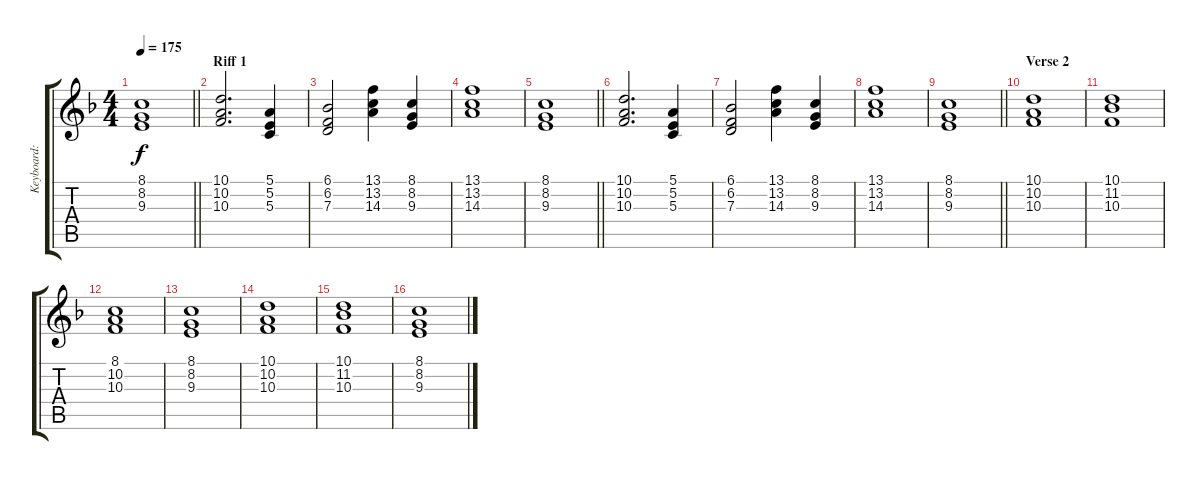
\track ("Keyboard: Juha Mäenpää" "Keyboard: ") {instrument stringensemble1}
\staff {score tabs}
\tuning (E4 B3 G3 D3 A2 E2) {hide}
\ts (4 4)
\tempo 175
\clef g2
\barLineRight lightlight
\ks dminor
(8.1{t} 8.2{t} 9.3{t}).1{dy f} |
\section ("" "Riff 1")
(10.1 10.2 10.3).2{d} (5.1 5.2 5.3).4 |
(6.1 6.2 7.3).2 (13.1 13.2 14.3).4 (8.1 8.2 9.3).4 |
(13.1 13.2 14.3).1 |
\barLineRight lightlight
(8.1 8.2 9.3).1 |
(10.1 10.2 10.3).2{d} (5.1 5.2 5.3).4 |
(6.1 6.2 7.3).2 (13.1 13.2 14.3).4 (8.1 8.2 9.3).4 |
(13.1 13.2 14.3).1 |
\barLineRight lightlight
(8.1 8.2 9.3).1 |
\section ("" "Verse 2")
(10.1 10.2 10.3).1 |
(10.1 11.2 10.3).1 |
(8.1 10.2 10.3).1 |
(8.1 8.2 9.3).1 |
(10.1 10.2 10.3).1 |
(10.1 11.2 10.3).1 |
(8.1 8.2 9.3).1
